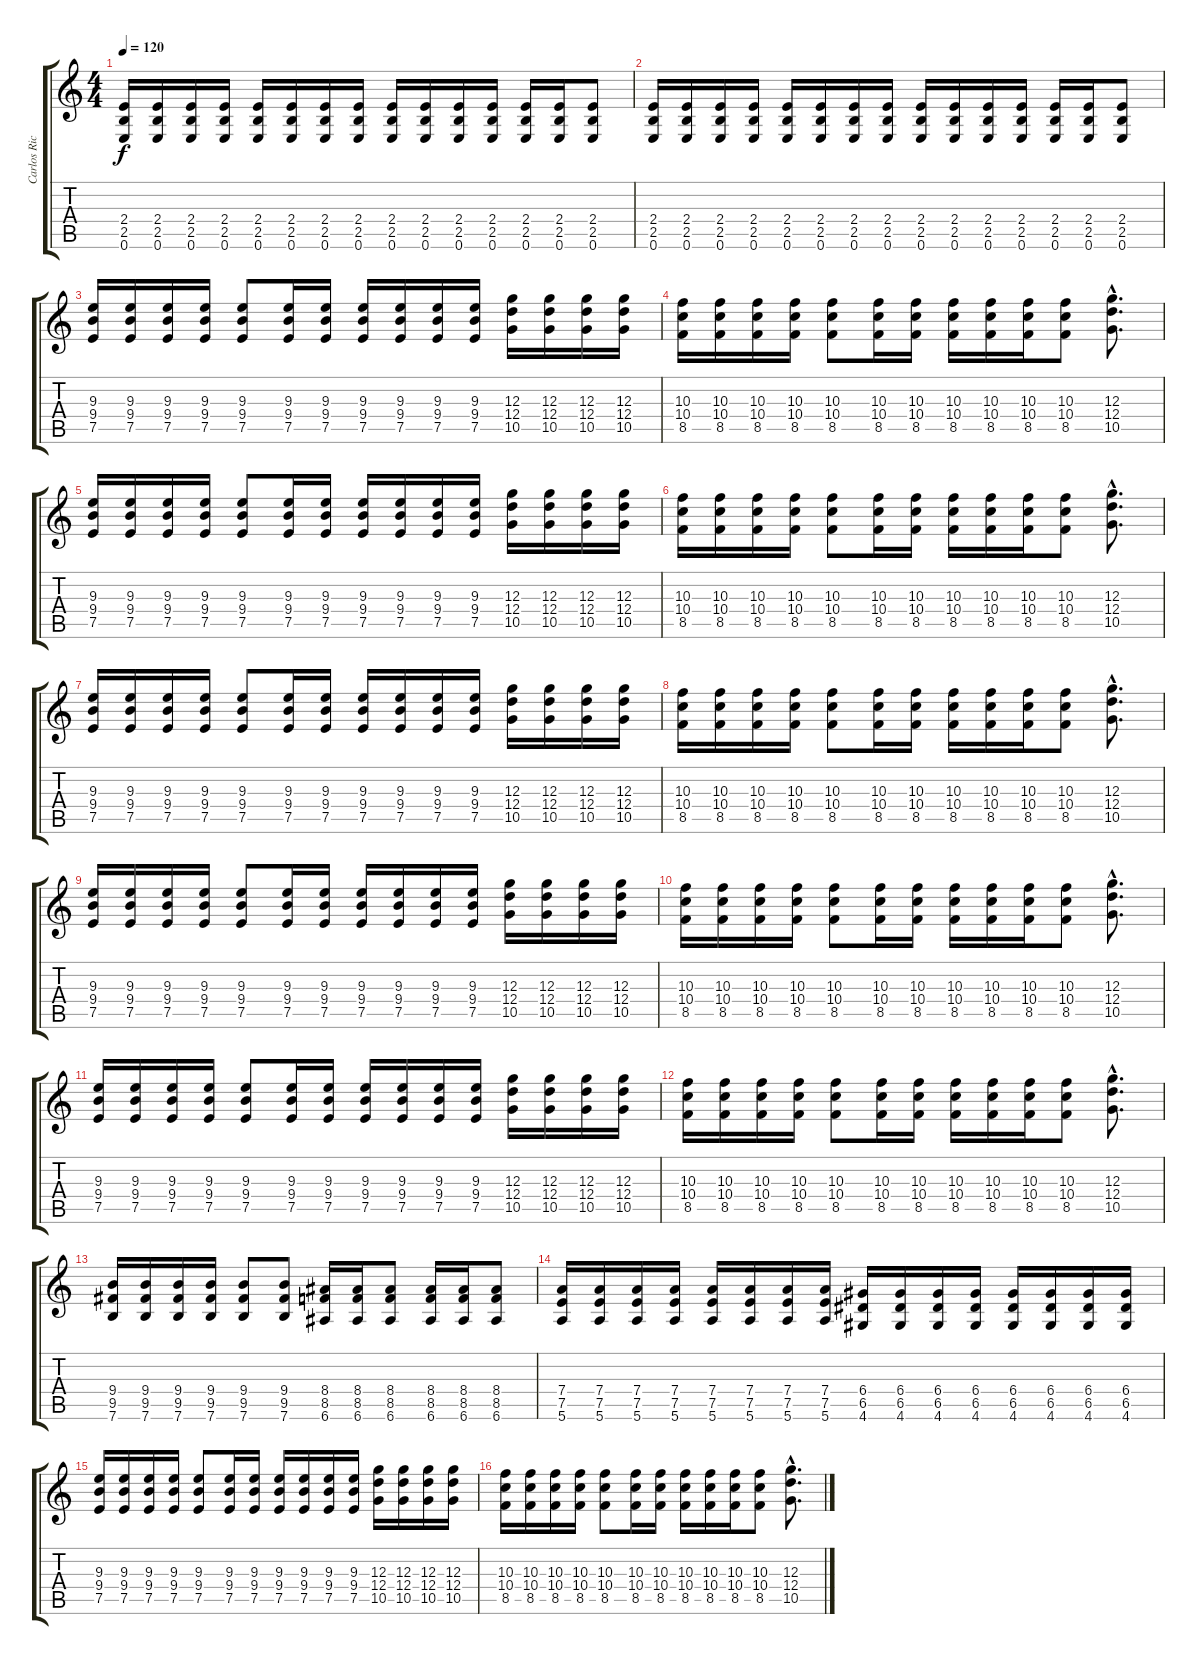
\track ("Carlos Rico" "Carlos Ric") {instrument distortionguitar}
\staff {score tabs}
\tuning (E4 B3 G3 D3 A2 E2) {hide}
\ts (4 4)
\tempo 120
\clef g2
\ks c
(2.4 2.5 0.6).16{dy f} (2.4 2.5 0.6).16 (2.4 2.5 0.6).16 (2.4 2.5 0.6).16 (2.4 2.5 0.6).16 (2.4 2.5 0.6).16 (2.4 2.5 0.6).16 (2.4 2.5 0.6).16 (2.4 2.5 0.6).16 (2.4 2.5 0.6).16 (2.4 2.5 0.6).16 (2.4 2.5 0.6).16 (2.4 2.5 0.6).16 (2.4 2.5 0.6).16 (2.4 2.5 0.6).8 |
(2.4 2.5 0.6).16 (2.4 2.5 0.6).16 (2.4 2.5 0.6).16 (2.4 2.5 0.6).16 (2.4 2.5 0.6).16 (2.4 2.5 0.6).16 (2.4 2.5 0.6).16 (2.4 2.5 0.6).16 (2.4 2.5 0.6).16 (2.4 2.5 0.6).16 (2.4 2.5 0.6).16 (2.4 2.5 0.6).16 (2.4 2.5 0.6).16 (2.4 2.5 0.6).16 (2.4 2.5 0.6).8 |
(9.3 9.4 7.5).16{volume 12} (9.3 9.4 7.5).16 (9.3 9.4 7.5).16 (9.3 9.4 7.5).16 (9.3 9.4 7.5).8 (9.3 9.4 7.5).16 (9.3 9.4 7.5).16 (9.3 9.4 7.5).16 (9.3 9.4 7.5).16 (9.3 9.4 7.5).16 (9.3 9.4 7.5).16 (12.3 12.4 10.5).16 (12.3 12.4 10.5).16 (12.3 12.4 10.5).16 (12.3 12.4 10.5).16 |
(10.3 10.4 8.5).16 (10.3 10.4 8.5).16 (10.3 10.4 8.5).16 (10.3 10.4 8.5).16 (10.3 10.4 8.5).8 (10.3 10.4 8.5).16 (10.3 10.4 8.5).16 (10.3 10.4 8.5).16 (10.3 10.4 8.5).16 (10.3 10.4 8.5).16 (10.3 10.4 8.5).8 (12.3{hac} 12.4{hac} 10.5{hac}).8{d} |
(9.3 9.4 7.5).16 (9.3 9.4 7.5).16 (9.3 9.4 7.5).16 (9.3 9.4 7.5).16 (9.3 9.4 7.5).8 (9.3 9.4 7.5).16 (9.3 9.4 7.5).16 (9.3 9.4 7.5).16 (9.3 9.4 7.5).16 (9.3 9.4 7.5).16 (9.3 9.4 7.5).16 (12.3 12.4 10.5).16 (12.3 12.4 10.5).16 (12.3 12.4 10.5).16 (12.3 12.4 10.5).16 |
(10.3 10.4 8.5).16 (10.3 10.4 8.5).16 (10.3 10.4 8.5).16 (10.3 10.4 8.5).16 (10.3 10.4 8.5).8 (10.3 10.4 8.5).16 (10.3 10.4 8.5).16 (10.3 10.4 8.5).16 (10.3 10.4 8.5).16 (10.3 10.4 8.5).16 (10.3 10.4 8.5).8 (12.3{hac} 12.4{hac} 10.5{hac}).8{d} |
(9.3 9.4 7.5).16 (9.3 9.4 7.5).16 (9.3 9.4 7.5).16 (9.3 9.4 7.5).16 (9.3 9.4 7.5).8 (9.3 9.4 7.5).16 (9.3 9.4 7.5).16 (9.3 9.4 7.5).16 (9.3 9.4 7.5).16 (9.3 9.4 7.5).16 (9.3 9.4 7.5).16 (12.3 12.4 10.5).16 (12.3 12.4 10.5).16 (12.3 12.4 10.5).16 (12.3 12.4 10.5).16 |
(10.3 10.4 8.5).16 (10.3 10.4 8.5).16 (10.3 10.4 8.5).16 (10.3 10.4 8.5).16 (10.3 10.4 8.5).8 (10.3 10.4 8.5).16 (10.3 10.4 8.5).16 (10.3 10.4 8.5).16 (10.3 10.4 8.5).16 (10.3 10.4 8.5).16 (10.3 10.4 8.5).8 (12.3{hac} 12.4{hac} 10.5{hac}).8{d} |
(9.3 9.4 7.5).16 (9.3 9.4 7.5).16 (9.3 9.4 7.5).16 (9.3 9.4 7.5).16 (9.3 9.4 7.5).8 (9.3 9.4 7.5).16 (9.3 9.4 7.5).16 (9.3 9.4 7.5).16 (9.3 9.4 7.5).16 (9.3 9.4 7.5).16 (9.3 9.4 7.5).16 (12.3 12.4 10.5).16 (12.3 12.4 10.5).16 (12.3 12.4 10.5).16 (12.3 12.4 10.5).16 |
(10.3 10.4 8.5).16 (10.3 10.4 8.5).16 (10.3 10.4 8.5).16 (10.3 10.4 8.5).16 (10.3 10.4 8.5).8 (10.3 10.4 8.5).16 (10.3 10.4 8.5).16 (10.3 10.4 8.5).16 (10.3 10.4 8.5).16 (10.3 10.4 8.5).16 (10.3 10.4 8.5).8 (12.3{hac} 12.4{hac} 10.5{hac}).8{d} |
(9.3 9.4 7.5).16 (9.3 9.4 7.5).16 (9.3 9.4 7.5).16 (9.3 9.4 7.5).16 (9.3 9.4 7.5).8 (9.3 9.4 7.5).16 (9.3 9.4 7.5).16 (9.3 9.4 7.5).16 (9.3 9.4 7.5).16 (9.3 9.4 7.5).16 (9.3 9.4 7.5).16 (12.3 12.4 10.5).16 (12.3 12.4 10.5).16 (12.3 12.4 10.5).16 (12.3 12.4 10.5).16 |
(10.3 10.4 8.5).16 (10.3 10.4 8.5).16 (10.3 10.4 8.5).16 (10.3 10.4 8.5).16 (10.3 10.4 8.5).8 (10.3 10.4 8.5).16 (10.3 10.4 8.5).16 (10.3 10.4 8.5).16 (10.3 10.4 8.5).16 (10.3 10.4 8.5).16 (10.3 10.4 8.5).8 (12.3{hac} 12.4{hac} 10.5{hac}).8{d} |
(9.4 9.5 7.6).16{volume 13} (9.4 9.5 7.6).16 (9.4 9.5 7.6).16 (9.4 9.5 7.6).16 (9.4 9.5 7.6).8 (9.4 9.5 7.6).8 (8.4 8.5 6.6).16 (8.4 8.5 6.6).16 (8.4 8.5 6.6).8 (8.4 8.5 6.6).16 (8.4 8.5 6.6).16 (8.4 8.5 6.6).8 |
(7.4 7.5 5.6).16 (7.4 7.5 5.6).16 (7.4 7.5 5.6).16 (7.4 7.5 5.6).16 (7.4 7.5 5.6).16 (7.4 7.5 5.6).16 (7.4 7.5 5.6).16 (7.4 7.5 5.6).16 (6.4 6.5 4.6).16 (6.4 6.5 4.6).16 (6.4 6.5 4.6).16 (6.4 6.5 4.6).16 (6.4 6.5 4.6).16 (6.4 6.5 4.6).16 (6.4 6.5 4.6).16 (6.4 6.5 4.6).16 |
(9.3 9.4 7.5).16 (9.3 9.4 7.5).16 (9.3 9.4 7.5).16 (9.3 9.4 7.5).16 (9.3 9.4 7.5).8 (9.3 9.4 7.5).16 (9.3 9.4 7.5).16 (9.3 9.4 7.5).16 (9.3 9.4 7.5).16 (9.3 9.4 7.5).16 (9.3 9.4 7.5).16 (12.3 12.4 10.5).16 (12.3 12.4 10.5).16 (12.3 12.4 10.5).16 (12.3 12.4 10.5).16 |
(10.3 10.4 8.5).16 (10.3 10.4 8.5).16 (10.3 10.4 8.5).16 (10.3 10.4 8.5).16 (10.3 10.4 8.5).8 (10.3 10.4 8.5).16 (10.3 10.4 8.5).16 (10.3 10.4 8.5).16 (10.3 10.4 8.5).16 (10.3 10.4 8.5).16 (10.3 10.4 8.5).8 (12.3{hac} 12.4{hac} 10.5{hac}).8{d}
